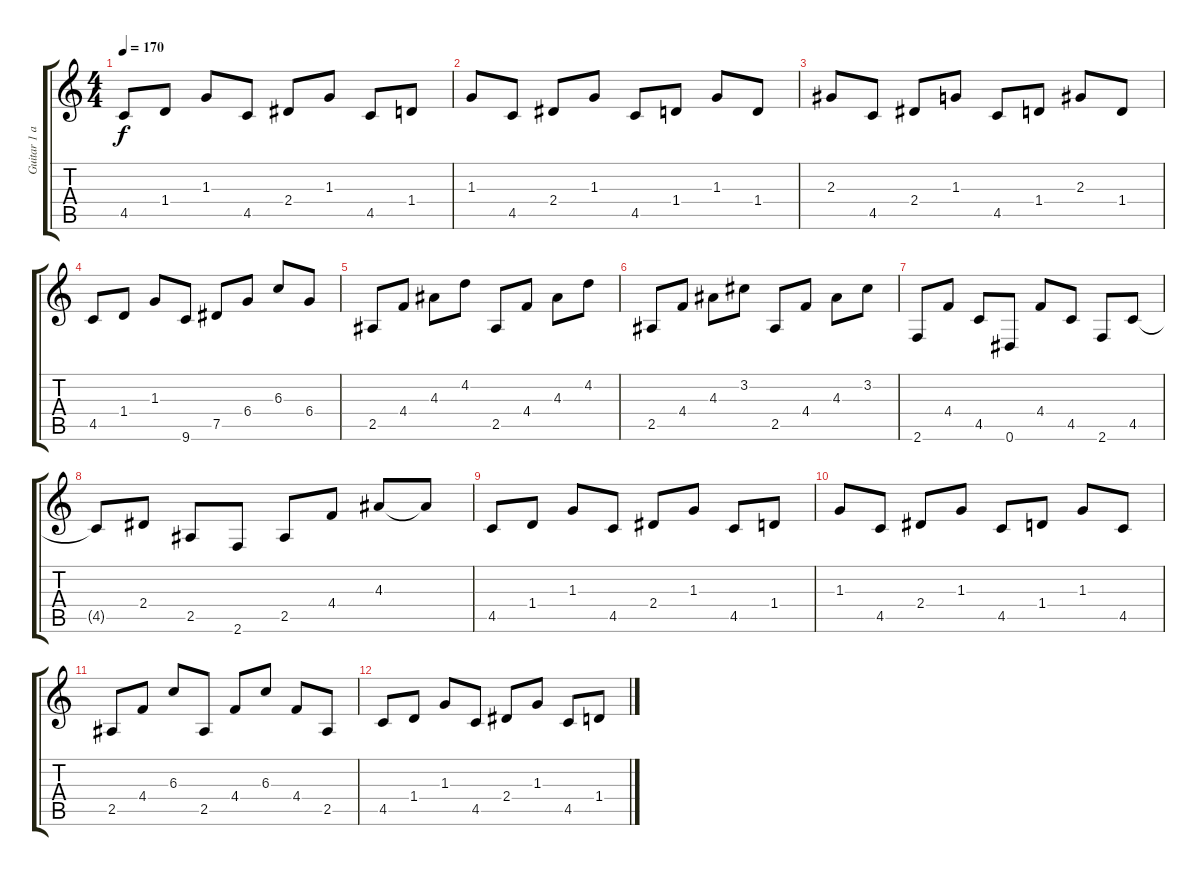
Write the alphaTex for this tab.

\track ("Guitar 1 acc" "Guitar 1 a") {instrument acousticguitarsteel}
\staff {score tabs}
\tuning (Eb4 Bb3 Gb3 Db3 Ab2 Eb2) {hide}
\ts (4 4)
\tempo 170
\clef g2
\ks c
4.5.8{dy f} 1.4.8 1.3.8 4.5.8 2.4.8 1.3.8 4.5.8 1.4.8 |
1.3.8 4.5.8 2.4.8 1.3.8 4.5.8 1.4.8 1.3.8 1.4.8 |
2.3.8 4.5.8 2.4.8 1.3.8 4.5.8 1.4.8 2.3.8 1.4.8 |
4.5.8 1.4.8 1.3.8 9.6.8 7.5.8 6.4.8 6.3.8 6.4.8 |
2.5.8 4.4.8 4.3.8 4.2.8 2.5.8 4.4.8 4.3.8 4.2.8 |
2.5.8 4.4.8 4.3.8 3.2.8 2.5.8 4.4.8 4.3.8 3.2.8 |
2.6.8 4.4.8 4.5.8 0.6.8 4.4.8 4.5.8 2.6.8 4.5.8 |
4.5{t}.8 2.4.8 2.5.8 2.6.8 2.5.8 4.4.8 4.3.8 4.3{t}.8 |
4.5.8 1.4.8 1.3.8 4.5.8 2.4.8 1.3.8 4.5.8 1.4.8 |
1.3.8 4.5.8 2.4.8 1.3.8 4.5.8 1.4.8 1.3.8 4.5.8 |
2.5.8 4.4.8 6.3.8 2.5.8 4.4.8 6.3.8 4.4.8 2.5.8 |
4.5.8 1.4.8 1.3.8 4.5.8 2.4.8 1.3.8 4.5.8 1.4.8
